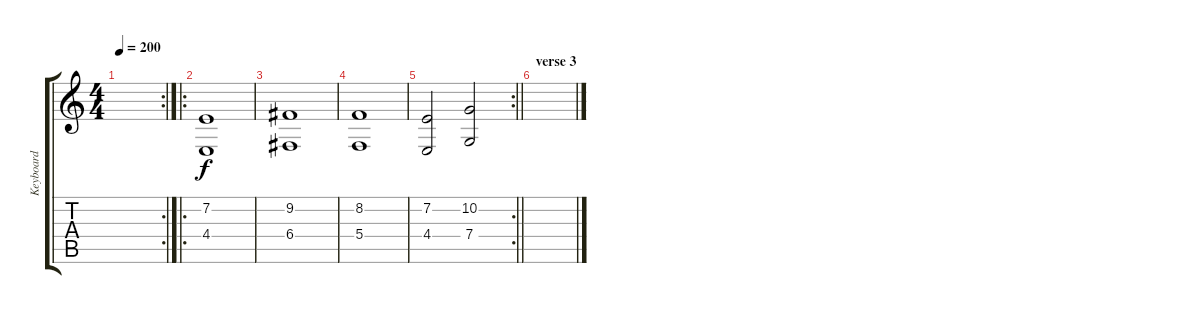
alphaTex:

\track ("Keyboard" "Keyboard") {instrument stringensemble1}
\staff {score tabs}
\tuning (D4 A3 F3 C3 G2 D2) {hide}
\rc 2
\ts (4 4)
\tempo 200
\clef g2
\ks c
|
\ro
(7.2 4.4).1 |
(9.2 6.4).1 |
(8.2 5.4).1 |
\rc 2
\barLineRight lightlight
(7.2 4.4).2 (10.2 7.4).2 |
\section ("" "verse 3")
